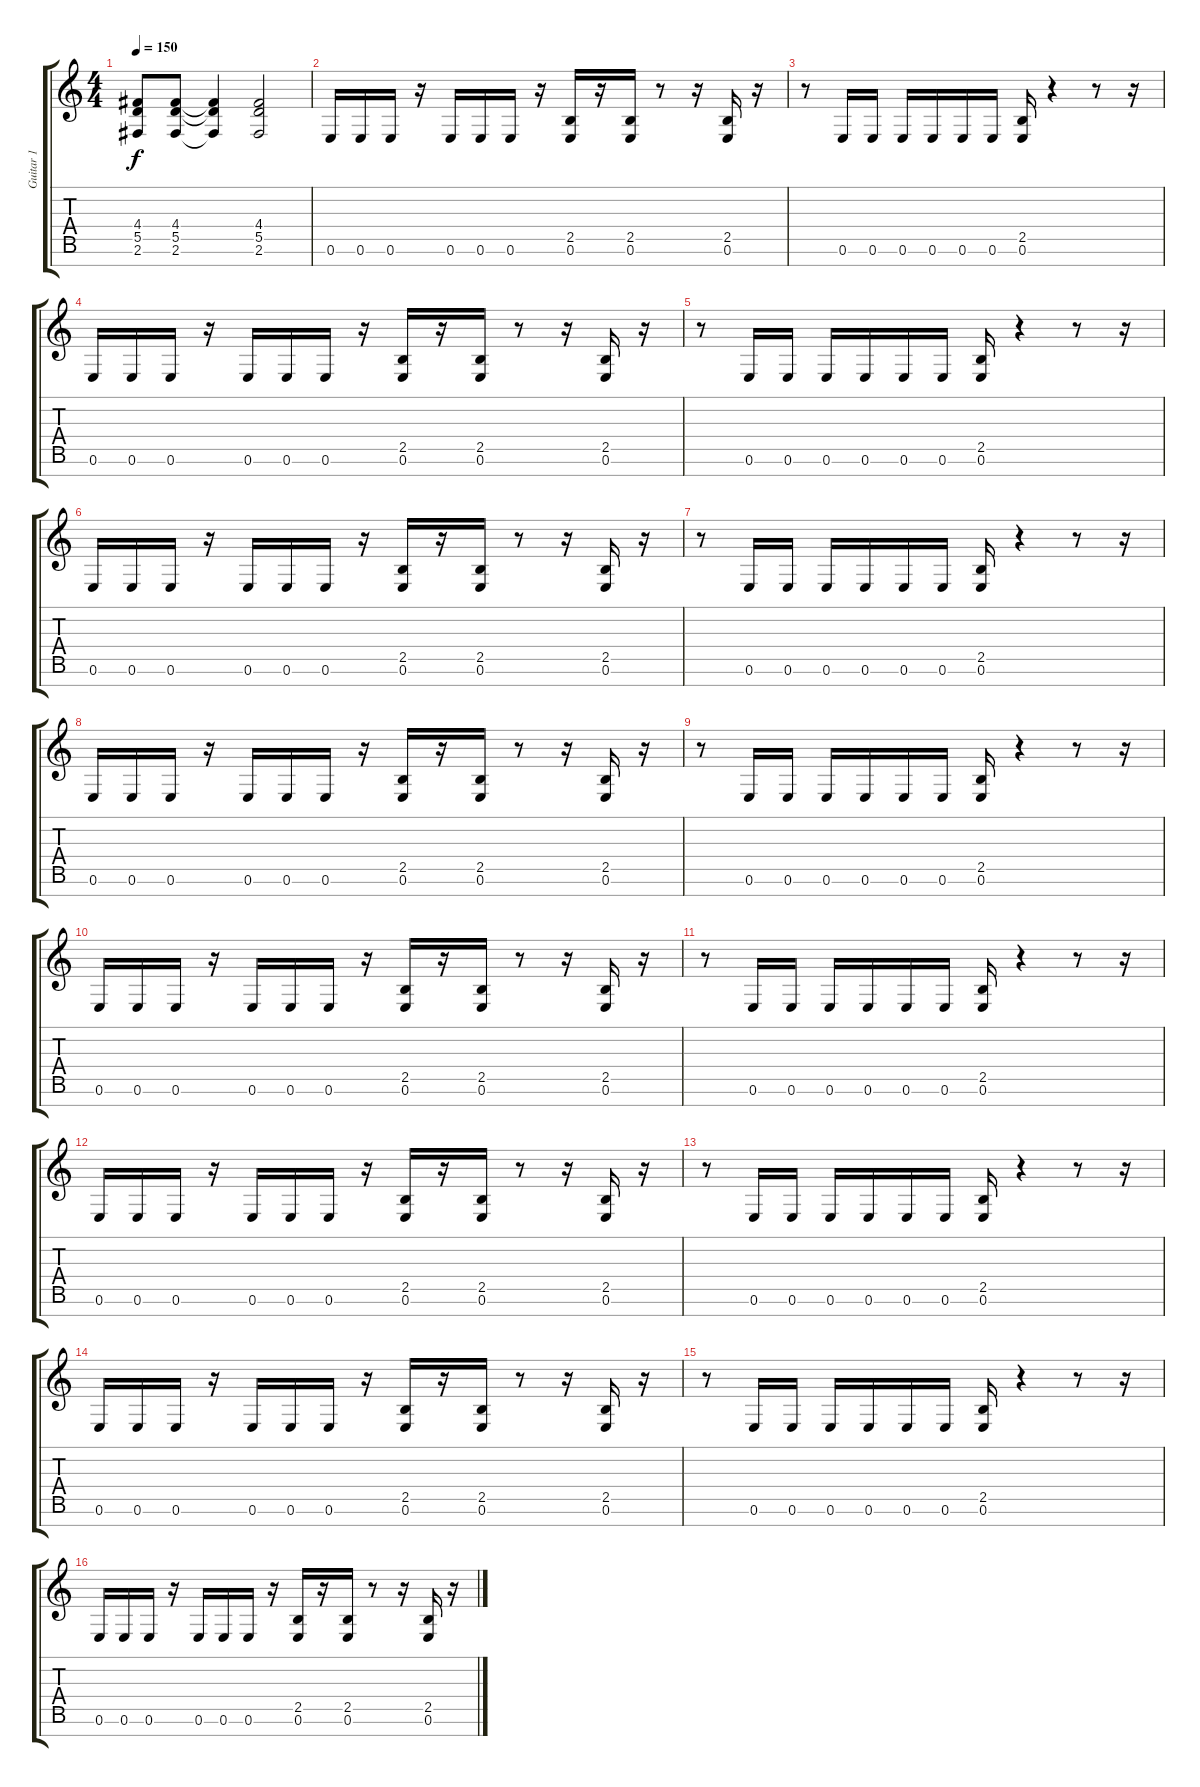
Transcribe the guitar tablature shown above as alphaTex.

\track ("Guitar 1" "Guitar 1") {instrument distortionguitar}
\staff {score tabs}
\tuning (E4 B3 G3 D3 A2 E2 B1) {hide}
\ts (4 4)
\tempo 150
\clef g2
\ks c
(4.4{t} 5.5{t} 2.6{t}).8{dy f} (4.4 5.5 2.6).8 (4.4{t} 5.5{t} 2.6{t}).4 (4.4 5.5 2.6).2 |
0.6.16 0.6.16 0.6.16 r.16 0.6.16 0.6.16 0.6.16 r.16 (2.5 0.6).16 r.16 (2.5 0.6).16 r.8 r.16 (2.5 0.6).16 r.16 |
r.8 0.6.16 0.6.16 0.6.16 0.6.16 0.6.16 0.6.16 (2.5 0.6).16 r.4 r.8 r.16 |
0.6.16 0.6.16 0.6.16 r.16 0.6.16 0.6.16 0.6.16 r.16 (2.5 0.6).16 r.16 (2.5 0.6).16 r.8 r.16 (2.5 0.6).16 r.16 |
r.8 0.6.16 0.6.16 0.6.16 0.6.16 0.6.16 0.6.16 (2.5 0.6).16 r.4 r.8 r.16 |
0.6.16 0.6.16 0.6.16 r.16 0.6.16 0.6.16 0.6.16 r.16 (2.5 0.6).16 r.16 (2.5 0.6).16 r.8 r.16 (2.5 0.6).16 r.16 |
r.8 0.6.16 0.6.16 0.6.16 0.6.16 0.6.16 0.6.16 (2.5 0.6).16 r.4 r.8 r.16 |
0.6.16 0.6.16 0.6.16 r.16 0.6.16 0.6.16 0.6.16 r.16 (2.5 0.6).16 r.16 (2.5 0.6).16 r.8 r.16 (2.5 0.6).16 r.16 |
r.8 0.6.16 0.6.16 0.6.16 0.6.16 0.6.16 0.6.16 (2.5 0.6).16 r.4 r.8 r.16 |
0.6.16 0.6.16 0.6.16 r.16 0.6.16 0.6.16 0.6.16 r.16 (2.5 0.6).16 r.16 (2.5 0.6).16 r.8 r.16 (2.5 0.6).16 r.16 |
r.8 0.6.16 0.6.16 0.6.16 0.6.16 0.6.16 0.6.16 (2.5 0.6).16 r.4 r.8 r.16 |
0.6.16 0.6.16 0.6.16 r.16 0.6.16 0.6.16 0.6.16 r.16 (2.5 0.6).16 r.16 (2.5 0.6).16 r.8 r.16 (2.5 0.6).16 r.16 |
r.8 0.6.16 0.6.16 0.6.16 0.6.16 0.6.16 0.6.16 (2.5 0.6).16 r.4 r.8 r.16 |
0.6.16 0.6.16 0.6.16 r.16 0.6.16 0.6.16 0.6.16 r.16 (2.5 0.6).16 r.16 (2.5 0.6).16 r.8 r.16 (2.5 0.6).16 r.16 |
r.8 0.6.16 0.6.16 0.6.16 0.6.16 0.6.16 0.6.16 (2.5 0.6).16 r.4 r.8 r.16 |
0.6.16 0.6.16 0.6.16 r.16 0.6.16 0.6.16 0.6.16 r.16 (2.5 0.6).16 r.16 (2.5 0.6).16 r.8 r.16 (2.5 0.6).16 r.16
